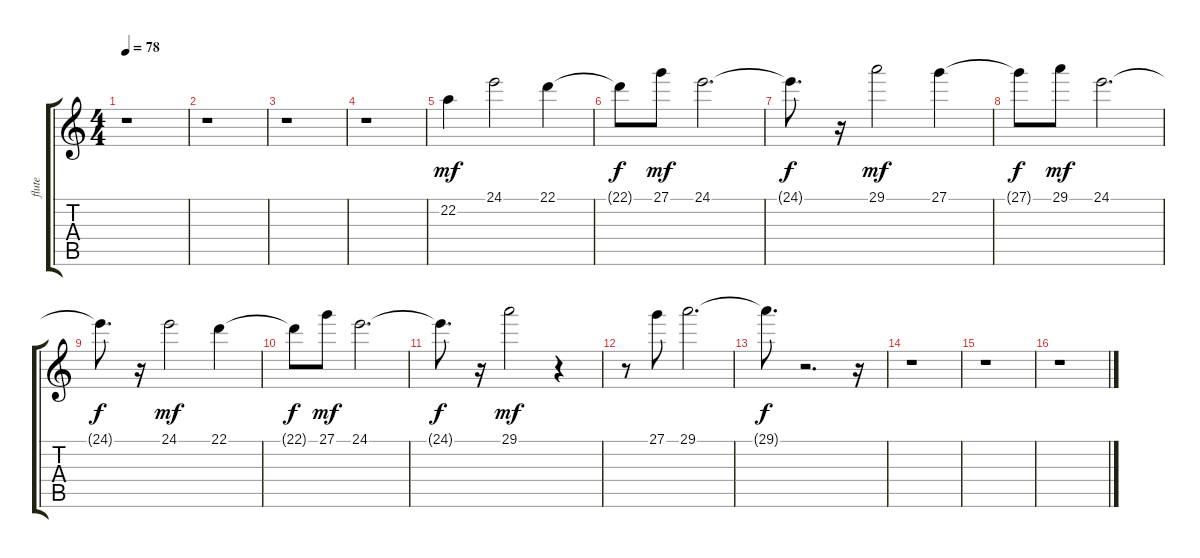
\track ("flute" "flute") {instrument flute}
\staff {score tabs}
\tuning (E4 B3 G3 D3 A2 E2) {hide}
\ts (4 4)
\tempo 78
\clef g2
\ks c
r.1{dy mf instrument flute} |
r.1 |
r.1 |
r.1 |
22.2.4 24.1.2 22.1.4 |
22.1{t}.8{dy f} 27.1.8{dy mf} 24.1.2{d} |
24.1{t}.8{d dy f} r.16 29.1.2{dy mf} 27.1.4 |
27.1{t}.8{dy f} 29.1.8{dy mf} 24.1.2{d} |
24.1{t}.8{d dy f} r.16 24.1.2{dy mf} 22.1.4 |
22.1{t}.8{dy f} 27.1.8{dy mf} 24.1.2{d} |
24.1{t}.8{d dy f} r.16 29.1.2{dy mf} r.4 |
r.8 27.1.8 29.1.2{d} |
29.1{t}.8{d dy f} r.2{d} r.16 |
r.1 |
r.1 |
r.1
